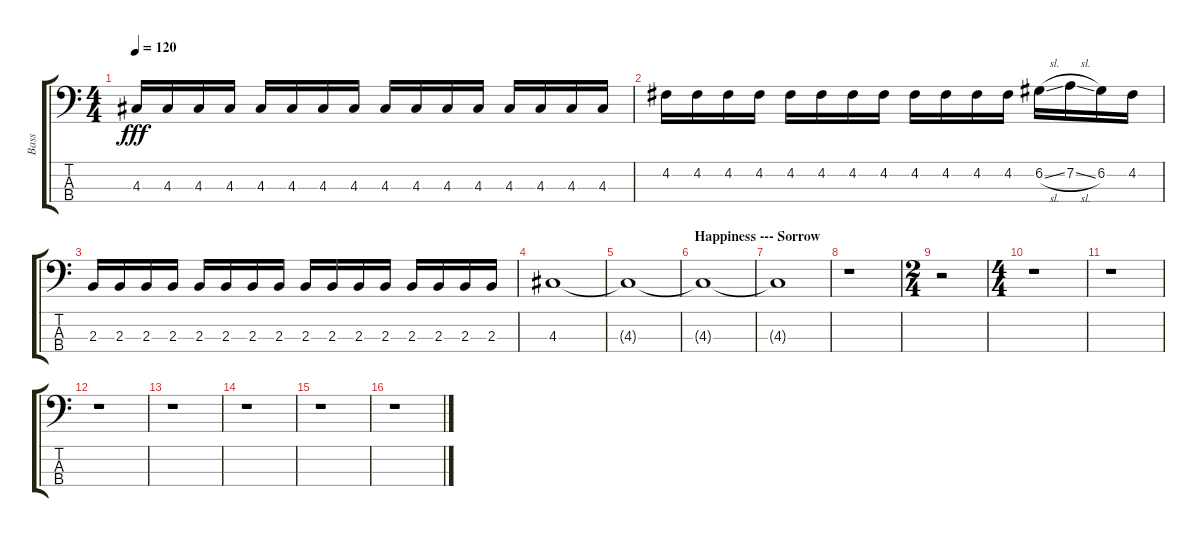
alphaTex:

\track ("Bass" "Bass") {instrument electricbassfinger}
\staff {score tabs}
\tuning (G2 D2 A1 E1) {hide}
\ts (4 4)
\tempo 120
\clef f4
\ks c
4.3.16{dy fff} 4.3.16 4.3.16 4.3.16 4.3.16 4.3.16 4.3.16 4.3.16 4.3.16 4.3.16 4.3.16 4.3.16 4.3.16 4.3.16 4.3.16 4.3.16 |
4.2.16 4.2.16 4.2.16 4.2.16 4.2.16 4.2.16 4.2.16 4.2.16 4.2.16 4.2.16 4.2.16 4.2.16 6.2{sl}.16 7.2{sl}.16 6.2.16 4.2.16 |
2.3.16 2.3.16 2.3.16 2.3.16 2.3.16 2.3.16 2.3.16 2.3.16 2.3.16 2.3.16 2.3.16 2.3.16 2.3.16 2.3.16 2.3.16 2.3.16 |
4.3.1 |
4.3{t}.1 |
\section ("" "Happiness --- Sorrow")
4.3{t}.1 |
4.3{t}.1 |
r.1 |
\ts (2 4)
r.2 |
\ts (4 4)
r.1 |
r.1 |
r.1 |
r.1 |
r.1 |
r.1 |
r.1
